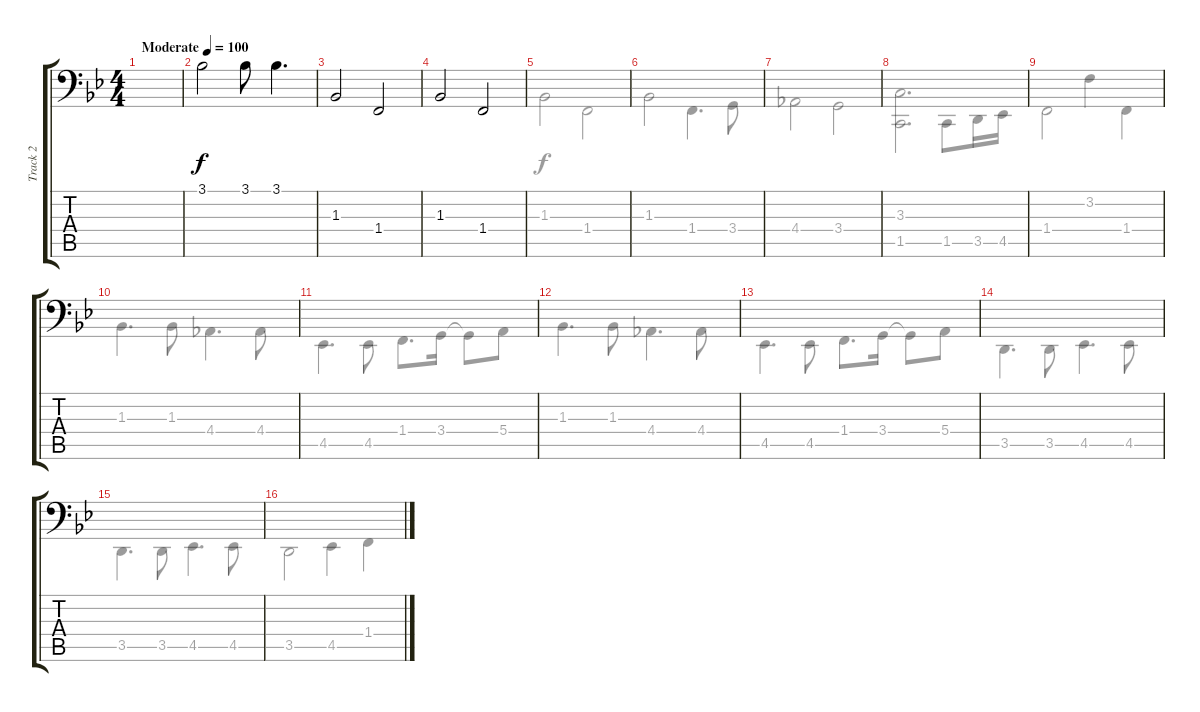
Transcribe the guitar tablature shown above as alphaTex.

\track ("Track 2" "Track 2") {instrument electricbassfinger}
\staff {score tabs}
\tuning (G2 D2 A1 E1 B0 Gb0) {hide}
\voice
\ts (4 4)
\tempo (100 "Moderate")
\clef f4
\ks gminor
|
3.1.2 3.1.8 3.1.4{d} |
1.3.2 1.4.2 |
1.3.2 1.4.2 |
|
|
|
|
|
|
|
|
|
|
|
\voice
\clef f4
\ottava regular
\simile none
\ks gminor
|
|
|
|
1.3.2 1.4.2 |
1.3.2 1.4.4{d} 3.4.8 |
4.4.2 3.4.2 |
(3.3 1.5).2{d} 1.5.8 3.5.16 4.5.16 |
1.4.2 3.2.4 1.4.4 |
1.3.4{d} 1.3.8 4.4.4{d} 4.4.8 |
4.5.4{d} 4.5.8 1.4.8{d} 3.4.16 3.4{t}.8 5.4.8 |
1.3.4{d} 1.3.8 4.4.4{d} 4.4.8 |
4.5.4{d} 4.5.8 1.4.8{d} 3.4.16 3.4{t}.8 5.4.8 |
3.5.4{d} 3.5.8 4.5.4{d} 4.5.8 |
3.5.4{d} 3.5.8 4.5.4{d} 4.5.8 |
3.5.2 4.5.4 1.4.4
